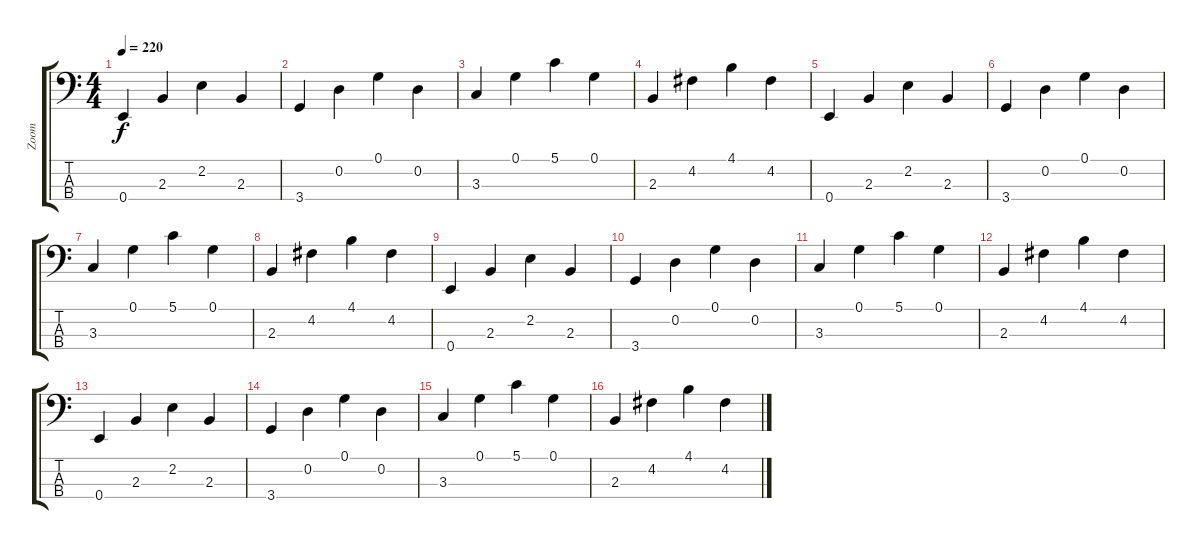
\track ("Zoom" "Zoom") {instrument electricbassfinger}
\staff {score tabs}
\tuning (G2 D2 A1 E1) {hide}
\ts (4 4)
\tempo 220
\clef f4
\ks c
0.4.4{dy f} 2.3.4 2.2.4 2.3.4 |
3.4.4 0.2.4 0.1.4 0.2.4 |
3.3.4 0.1.4 5.1.4 0.1.4 |
2.3.4 4.2.4 4.1.4 4.2.4 |
0.4.4 2.3.4 2.2.4 2.3.4 |
3.4.4 0.2.4 0.1.4 0.2.4 |
3.3.4 0.1.4 5.1.4 0.1.4 |
2.3.4 4.2.4 4.1.4 4.2.4 |
0.4.4 2.3.4 2.2.4 2.3.4 |
3.4.4 0.2.4 0.1.4 0.2.4 |
3.3.4 0.1.4 5.1.4 0.1.4 |
2.3.4 4.2.4 4.1.4 4.2.4 |
0.4.4 2.3.4 2.2.4 2.3.4 |
3.4.4 0.2.4 0.1.4 0.2.4 |
3.3.4 0.1.4 5.1.4 0.1.4 |
2.3.4 4.2.4 4.1.4 4.2.4
